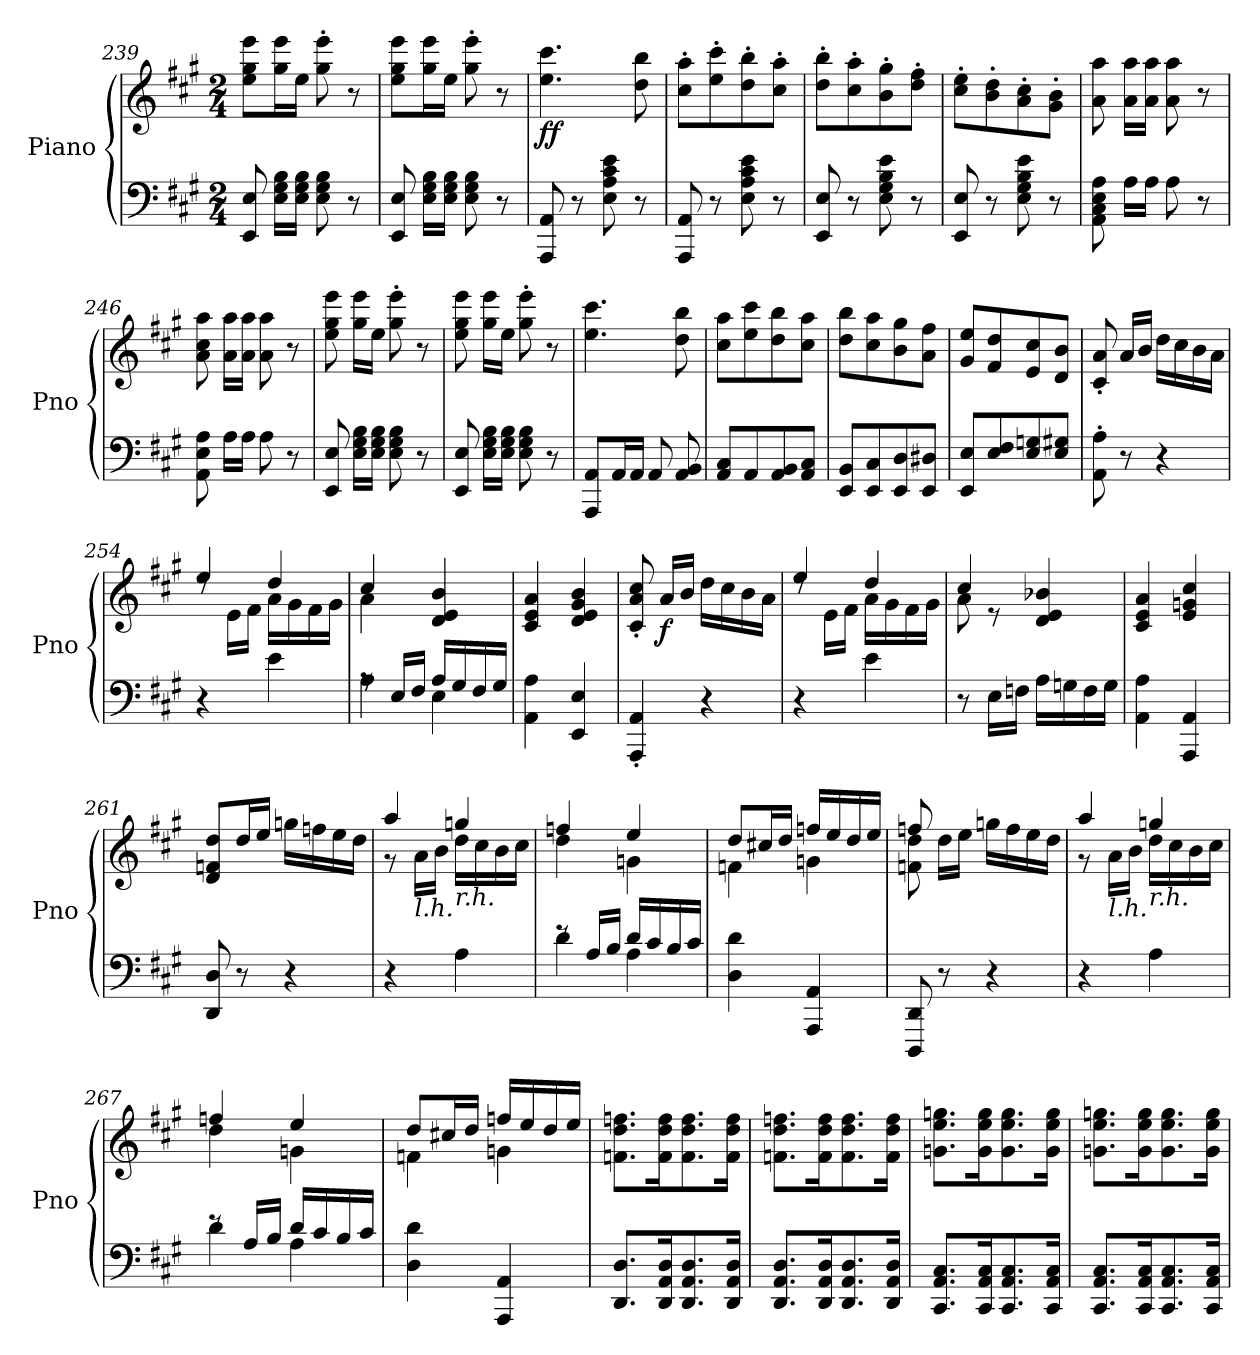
**kern	**kern	**dynam
*part1	*part1	*part1
*staff2	*staff1	*staff1/2
*I"Piano	*	*
*I'Pno	*	*
*clefF4	*clefG2	*
*k[f#c#g#]	*k[f#c#g#]	*
*M2/4	*M2/4	*
=239	=239	=239
8EE/ 8E/	8ee\ 8gg#\ 8eee\L	.
16E\ 16G#\ 16B\LL	16gg#\ 16eee\L	.
16E\ 16G#\ 16B\JJ	16ee\JJ	.
8E\ 8G#\ 8B\	8gg#\' 8eee\'	.
8r	8r	.
=240	=240	=240
8EE/ 8E/	8ee\ 8gg#\ 8eee\L	.
16E\ 16G#\ 16B\LL	16gg#\ 16eee\L	.
16E\ 16G#\ 16B\JJ	16ee\JJ	.
8E\ 8G#\ 8B\	8gg#\' 8eee\'	.
8r	8r	.
=241	=241	=241
!	!	!LO:DY:b
8AAA/ 8AA/	4.ee\ 4.ccc#\	ff
8r	.	.
8E\ 8A\ 8c#\ 8e\	.	.
8r	8dd\ 8bb\	.
=242	=242	=242
8AAA/ 8AA/	8cc#\' 8aa\'L	.
8r	8ee\' 8ccc#\'	.
8E\ 8A\ 8c#\ 8e\	8dd\' 8bb\'	.
8r	8cc#\' 8aa\'J	.
!!LO:LB:g=z
=243	=243	=243
8EE/ 8E/	8dd\' 8bb\'L	.
8r	8cc#\' 8aa\'	.
8E\ 8G#\ 8B\ 8e\	8b\' 8gg#\'	.
8r	8dd\' 8ff#\'J	.
=244	=244	=244
8EE/ 8E/	8cc#\' 8ee\'L	.
8r	8b\' 8dd\'	.
8E\ 8G#\ 8B\ 8e\	8a\' 8cc#\'	.
8r	8g#\' 8b\'J	.
=245	=245	=245
8AA\ 8C#\ 8E\ 8A\	8a\ 8aa\	.
16A\LL	16a\ 16aa\LL	.
16A\JJ	16a\ 16aa\JJ	.
8A\	8a\ 8aa\	.
8r	8r	.
=246	=246	=246
8AA\ 8E\ 8A\	8a\ 8cc#\ 8aa\	.
16A\LL	16a\ 16aa\LL	.
16A\JJ	16a\ 16aa\JJ	.
8A\	8a\ 8aa\	.
8r	8r	.
=247	=247	=247
8EE/ 8E/	8ee\ 8gg#\ 8eee\	.
16E\ 16G#\ 16B\LL	16gg#\ 16eee\LL	.
16E\ 16G#\ 16B\JJ	16ee\JJ	.
8E\ 8G#\ 8B\	8gg#\' 8eee\'	.
8r	8r	.
=248	=248	=248
8EE/ 8E/	8ee\ 8gg#\ 8eee\	.
16E\ 16G#\ 16B\LL	16gg#\ 16eee\LL	.
16E\ 16G#\ 16B\JJ	16ee\JJ	.
8E\ 8G#\ 8B\	8gg#\' 8eee\'	.
8r	8r	.
!!LO:PB:g=z
=249	=249	=249
8AAA/ 8AA/L	4.ee\ 4.ccc#\	.
16AA/L	.	.
16AA/JJ	.	.
8AA/	.	.
8AA/ 8BB/	8dd\ 8bb\	.
=250	=250	=250
8AA/ 8C#/L	8cc#\ 8aa\L	.
8AA/	8ee\ 8ccc#\	.
8AA/ 8BB/	8dd\ 8bb\	.
8AA/ 8C#/J	8cc#\ 8aa\J	.
=251	=251	=251
8EE/ 8BB/L	8dd\ 8bb\L	.
8EE/ 8C#/	8cc#\ 8aa\	.
8EE/ 8D/	8b\ 8gg#\	.
8EE/ 8D#X/J	8a\ 8ff#\J	.
=252	=252	=252
8EE/ 8E/L	8g#/ 8ee/L	.
8E/ 8F#/	8f#/ 8dd/	.
8E/ 8Gn/	8e/ 8cc#/	.
8E/ 8G#X/J	8d/ 8b/J	.
=253	=253	=253
8AA\' 8A\'	8c#/' 8a/'	.
8r	16a/LL	.
.	16b/JJ	.
4r	16dd\LL	.
.	16cc#\	.
.	16b\	.
.	16a\JJ	.
=254	=254	=254
*	*^	*
4r	4ee/	8rdd	.
.	.	16e\LL	.
.	.	16f#\JJ	.
4e\	4dd/	16a\LL	.
.	.	16g#\	.
.	.	16f#\	.
.	.	16g#\JJ	.
!!LO:LB:g=z	!!
=255	=255	=255	=255
*^	*	*	*
8rA	4A\	4cc#/	4a\	.
16E/LL	.	.	.	.
16F#/JJ	.	.	.	.
16A/LL	4E\	4d/ 4e/ 4b/	4ryy	.
16G#/	.	.	.	.
16F#/	.	.	.	.
16G#/JJ	.	.	.	.
*v	*v	*	*	*
*	*v	*v	*
=256	=256	=256
4AA\ 4A\	4c#/ 4e/ 4a/	.
4EE/ 4E/	4d/ 4e/ 4g#/ 4b/	.
=257	=257	=257
4AAA/' 4AA/'	8c#/' 8a/' 8cc#/'	.
!	!	!LO:DY:b
.	16a/LL	f
.	16b/JJ	.
4r	16dd\LL	.
.	16cc#\	.
.	16b\	.
.	16a\JJ	.
=258	=258	=258
*	*^	*
4r	4ee/	8rdd	.
.	.	16e\LL	.
.	.	16f#\JJ	.
4e\	4dd/	16a\LL	.
.	.	16g#\	.
.	.	16f#\	.
.	.	16g#\JJ	.
=259	=259	=259	=259
8r	4cc#/	8a\	.
16E\LL	.	8r	.
16Fn\JJ	.	.	.
16A\LL	4d/ 4e/ 4b-X/	4ryy	.
16Gn\	.	.	.
16F\	.	.	.
16G\JJ	.	.	.
*	*v	*v	*
=260	=260	=260
4AA\ 4A\	4c#/ 4e/ 4a/	.
4AAA/ 4AA/	4e/ 4gn/ 4cc#/	.
=261	=261	=261
8DD/ 8D/	8d/ 8fn/ 8dd/L	.
8r	16dd/L	.
.	16ee/JJ	.
4r	16ggn\LL	.
.	16ffn\	.
.	16ee\	.
.	16dd\JJ	.
!!LO:LB:g=z
=262	=262	=262
*	*^	*
4r	4aa/	8r	.
!	!	!LO:TX:b:i:t=l.h.	!
.	.	16a\LL	.
.	.	16b\JJ	.
!	!LO:TX:b:i:t=r.h.	!	!
4A\	4ggn/	16dd\LL	.
.	.	16cc#\	.
.	.	16b\	.
.	.	16cc#\JJ	.
=263	=263	=263	=263
*^	*	*	*
8re	4d\	4ffn/	4dd\	.
16A/LL	.	.	.	.
16B/JJ	.	.	.	.
16d/LL	4A\	4ee/	4gn\	.
16c#/	.	.	.	.
16B/	.	.	.	.
16c#/JJ	.	.	.	.
*v	*v	*	*	*
=264	=264	=264	=264
4D\ 4d\	8dd/L	4fn\	.
.	16cc#X/L	.	.
.	16dd/JJ	.	.
4AAA/ 4AA/	16ffn/LL	4gn\	.
.	16ee/	.	.
.	16dd/	.	.
.	16ee/JJ	.	.
=265	=265	=265	=265
8DDD/ 8DD/	8ffn/	8fn\ 8dd\	.
8r	16dd\LL	4.ryy	.
.	16ee\JJ	.	.
4r	16ggn\LL	.	.
.	16ff\	.	.
.	16ee\	.	.
.	16dd\JJ	.	.
=266	=266	=266	=266
4r	4aa/	8r	.
!	!	!LO:TX:b:i:t=l.h.	!
.	.	16a\LL	.
.	.	16b\JJ	.
!	!LO:TX:b:i:t=r.h.	!	!
4A\	4ggn/	16dd\LL	.
.	.	16cc#\	.
.	.	16b\	.
.	.	16cc#\JJ	.
!!LO:LB:g=z	!!
=267	=267	=267	=267
*^	*	*	*
8re	4d\	4ffn/	4dd\	.
16A/LL	.	.	.	.
16B/JJ	.	.	.	.
16d/LL	4A\	4ee/	4gn\	.
16c#/	.	.	.	.
16B/	.	.	.	.
16c#/JJ	.	.	.	.
*v	*v	*	*	*
=268	=268	=268	=268
4D\ 4d\	8dd/L	4fn\	.
.	16cc#X/L	.	.
.	16dd/JJ	.	.
4AAA/ 4AA/	16ffn/LL	4gn\	.
.	16ee/	.	.
.	16dd/	.	.
.	16ee/JJ	.	.
*	*v	*v	*
=269	=269	=269
8.DD/ 8.D/L	8.fn\ 8.dd\ 8.ffn\L	.
16DD/ 16AA/ 16D/K	16f\ 16dd\ 16ff\K	.
8.DD/ 8.AA/ 8.D/	8.f\ 8.dd\ 8.ff\	.
16DD/ 16AA/ 16D/Jk	16f\ 16dd\ 16ff\Jk	.
=270	=270	=270
8.DD/ 8.AA/ 8.D/L	8.fn\ 8.dd\ 8.ffn\L	.
16DD/ 16AA/ 16D/K	16f\ 16dd\ 16ff\K	.
8.DD/ 8.AA/ 8.D/	8.f\ 8.dd\ 8.ff\	.
16DD/ 16AA/ 16D/Jk	16f\ 16dd\ 16ff\Jk	.
=271	=271	=271
8.CC#/ 8.AA/ 8.C#/L	8.gn\ 8.ee\ 8.ggn\L	.
16CC#/ 16AA/ 16C#/K	16g\ 16ee\ 16gg\K	.
8.CC#/ 8.AA/ 8.C#/	8.g\ 8.ee\ 8.gg\	.
16CC#/ 16AA/ 16C#/Jk	16g\ 16ee\ 16gg\Jk	.
=272	=272	=272
8.CC#/ 8.AA/ 8.C#/L	8.gn\ 8.ee\ 8.ggn\L	.
16CC#/ 16AA/ 16C#/K	16g\ 16ee\ 16gg\K	.
8.CC#/ 8.AA/ 8.C#/	8.g\ 8.ee\ 8.gg\	.
16CC#/ 16AA/ 16C#/Jk	16g\ 16ee\ 16gg\Jk	.
=	=	=
*-	*-	*-
